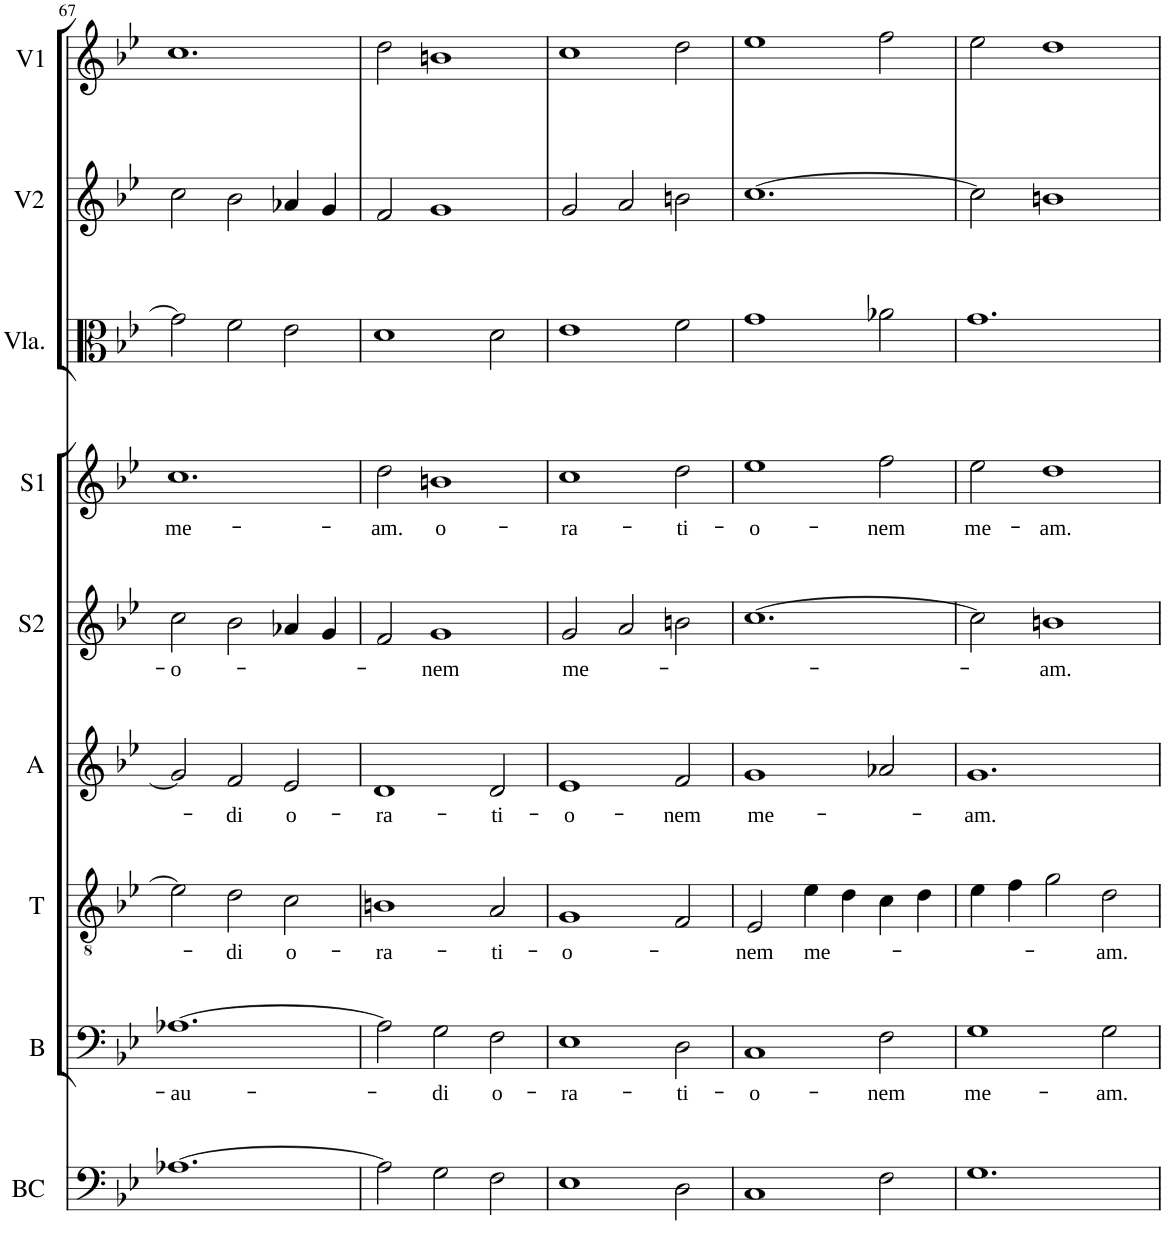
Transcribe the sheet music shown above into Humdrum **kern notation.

**kern	**kern	**text	**kern	**text	**kern	**text	**kern	**text	**kern	**text	**kern	**kern	**kern
*part9	*part8	*part8	*part7	*part7	*part6	*part6	*part5	*part5	*part4	*part4	*part3	*part2	*part1
*staff9	*staff8	*staff8	*staff7	*staff7	*staff6	*staff6	*staff5	*staff5	*staff4	*staff4	*staff3	*staff2	*staff1
*I"Fondau	*I"Basso	*	*I"Tenore	*	*I"Alto	*	*I"Soprano  II	*	*I"Soprano  I	*	*I"Viola	*I"Violin  II	*I"Violin  I
*	*I'B	*	*I'T	*	*I'A	*	*I'S2	*	*I'S1	*	*I'Vla.	*I'V2	*I'V1
!!LO:PB:g=z
*clefF4	*clefF4	*	*clefC4	*	*clefC3	*	*clefC1	*	*clefC1	*	*clefC3	*clefG2	*clefG2
*k[b-e-]	*k[b-e-]	*	*k[b-e-]	*	*k[b-e-]	*	*k[b-e-]	*	*k[b-e-]	*	*k[b-e-]	*k[b-e-]	*k[b-e-]
*B-:	*B-:	*	*B-:	*	*B-:	*	*B-:	*	*B-:	*	*B-:	*B-:	*B-:
*M3/2	*M3/2	*	*M3/2	*	*M3/2	*	*M3/2	*	*M3/2	*	*M3/2	*M3/2	*M3/2
=67	=67	=67	=67	=67	=67	=67	=67	=67	=67	=67	=67	=67	=67
!	!	!LO:LY:b	!	!	!	!	!	!LO:LY:b	!	!LO:LY:b	!	!	!
[1.A-X	[1.A-X	-au-	2e-\]	.	2g/]	.	2cc\	-o-	1.cc	me-	2g\]	2cc\	1.cc
!	!	!	!	!LO:LY:b	!	!LO:LY:b	!	!	!	!	!	!	!
.	.	.	2d\	-di	2f/	-di	2b-\	.	.	.	2f\	2b-\	.
!	!	!	!	!LO:LY:b	!	!LO:LY:b	!	!	!	!	!	!	!
.	.	.	2c\	o-	2e-/	o-	4a-X/	.	.	.	2e-\	4a-X/	.
.	.	.	.	.	.	.	4g/	.	.	.	.	4g/	.
=68	=68	=68	=68	=68	=68	=68	=68	=68	=68	=68	=68	=68	=68
!	!	!	!	!LO:LY:b	!	!LO:LY:b	!	!	!	!LO:LY:b	!	!	!
2A-\]	2A-\]	.	1Bn	-ra-	1d	-ra-	2f/	.	2dd\	-am.	1d	2f/	2dd\
!	!	!LO:LY:b	!	!	!	!	!	!LO:LY:b	!	!LO:LY:b	!	!	!
2G\	2G\	-di	.	.	.	.	1g	-nem	1bn	o-	.	1g	1bn
!	!	!LO:LY:b	!	!LO:LY:b	!	!LO:LY:b	!	!	!	!	!	!	!
2F\	2F\	o-	2A/	-ti-	2d/	-ti-	.	.	.	.	2d\	.	.
=69	=69	=69	=69	=69	=69	=69	=69	=69	=69	=69	=69	=69	=69
!	!	!LO:LY:b	!	!LO:LY:b	!	!LO:LY:b	!	!LO:LY:b	!	!LO:LY:b	!	!	!
1E-	1E-	-ra-	1G	-o-	1e-	-o-	2g/	me-	1cc	-ra-	1e-	2g/	1cc
.	.	.	.	.	.	.	2a/	.	.	.	.	2a/	.
!	!	!LO:LY:b	!	!	!	!LO:LY:b	!	!	!	!LO:LY:b	!	!	!
2D\	2D\	-ti-	2F/	.	2f/	-nem	2bn\	.	2dd\	-ti-	2f\	2bn\	2dd\
=70	=70	=70	=70	=70	=70	=70	=70	=70	=70	=70	=70	=70	=70
!	!	!LO:LY:b	!	!LO:LY:b	!	!LO:LY:b	!	!	!	!LO:LY:b	!	!	!
1C	1C	-o-	2E-/	-nem	1g	me-	[1.cc	.	1ee-	-o-	1g	[1.cc	1ee-
!	!	!	!	!LO:LY:b	!	!	!	!	!	!	!	!	!
.	.	.	4e-\	me-	.	.	.	.	.	.	.	.	.
.	.	.	4d\	.	.	.	.	.	.	.	.	.	.
!	!	!LO:LY:b	!	!	!	!	!	!	!	!LO:LY:b	!	!	!
2F\	2F\	-nem	4c\	.	2a-X/	.	.	.	2ff\	-nem	2a-X\	.	2ff\
.	.	.	4d\	.	.	.	.	.	.	.	.	.	.
=71	=71	=71	=71	=71	=71	=71	=71	=71	=71	=71	=71	=71	=71
!	!	!LO:LY:b	!	!	!	!LO:LY:b	!	!	!	!LO:LY:b	!	!	!
1.G	1G	me-	4e-\	.	1.g	-am.	2cc\]	.	2ee-\	me-	1.g	2cc\]	2ee-\
.	.	.	4f\	.	.	.	.	.	.	.	.	.	.
!	!	!	!	!	!	!	!	!LO:LY:b	!	!LO:LY:b	!	!	!
.	.	.	2g\	.	.	.	1bn	-am.	1dd	-am.	.	1bn	1dd
!	!	!LO:LY:b	!	!LO:LY:b	!	!	!	!	!	!	!	!	!
.	2G\	-am.	2d\	-am.	.	.	.	.	.	.	.	.	.
=	=	=	=	=	=	=	=	=	=	=	=	=	=
*-	*-	*-	*-	*-	*-	*-	*-	*-	*-	*-	*-	*-	*-
